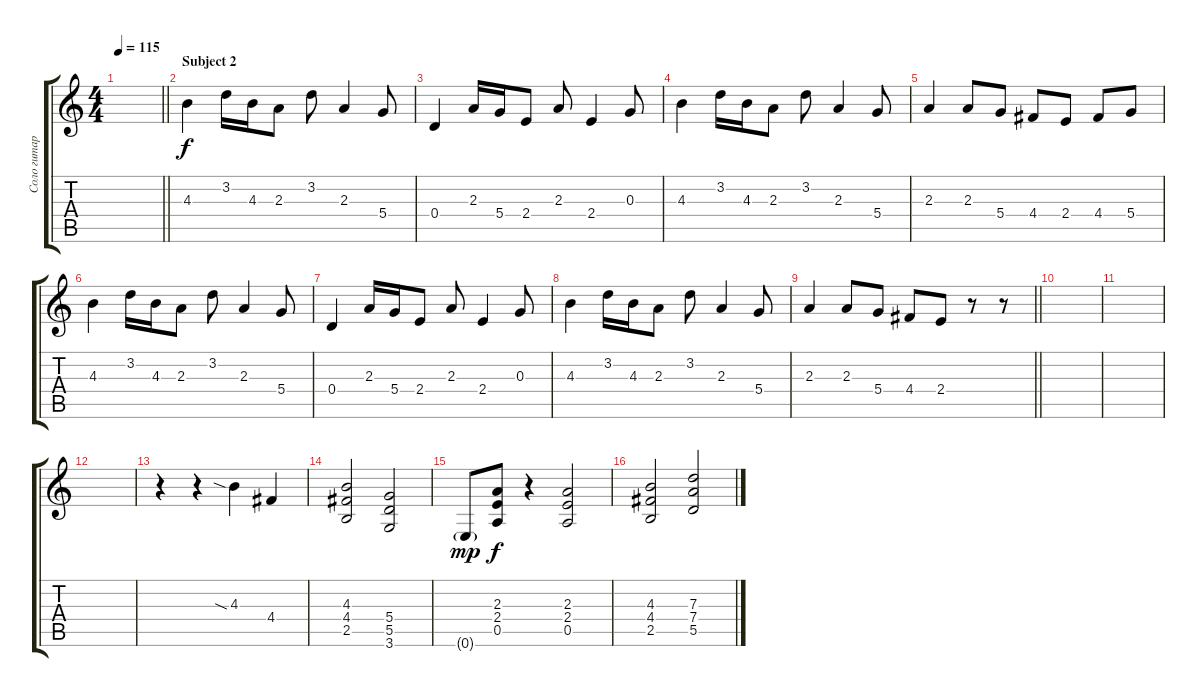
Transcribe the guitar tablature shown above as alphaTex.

\track ("Соло гитара" "Соло гитар") {instrument overdrivenguitar}
\staff {score tabs}
\tuning (E4 B3 G3 D3 A2 E2) {hide}
\ts (4 4)
\tempo 115
\clef g2
\barLineRight lightlight
\ks c
|
\section ("" "Subject 2")
4.3.4 3.2.16 4.3.16 2.3.8 3.2.8 2.3.4 5.4.8 |
0.4.4 2.3.16 5.4.16 2.4.8 2.3.8 2.4.4 0.3.8 |
4.3.4 3.2.16 4.3.16 2.3.8 3.2.8 2.3.4 5.4.8 |
2.3.4 2.3.8 5.4.8 4.4.8 2.4.8 4.4.8 5.4.8 |
4.3.4 3.2.16 4.3.16 2.3.8 3.2.8 2.3.4 5.4.8 |
0.4.4 2.3.16 5.4.16 2.4.8 2.3.8 2.4.4 0.3.8 |
4.3.4 3.2.16 4.3.16 2.3.8 3.2.8 2.3.4 5.4.8 |
\barLineRight lightlight
2.3.4 2.3.8 5.4.8 4.4.8 2.4.8 r.8 r.8 |
|
|
|
r.4 r.4 4.3{sia}.4 4.4.4 |
(4.3 4.4 2.5).2 (5.4 5.5 3.6).2 |
0.6{g}.8{dy mp} (2.3 2.4 0.5).8{dy f} r.4 (2.3 2.4 0.5).2 |
(4.3 4.4 2.5).2 (7.3 7.4 5.5).2
